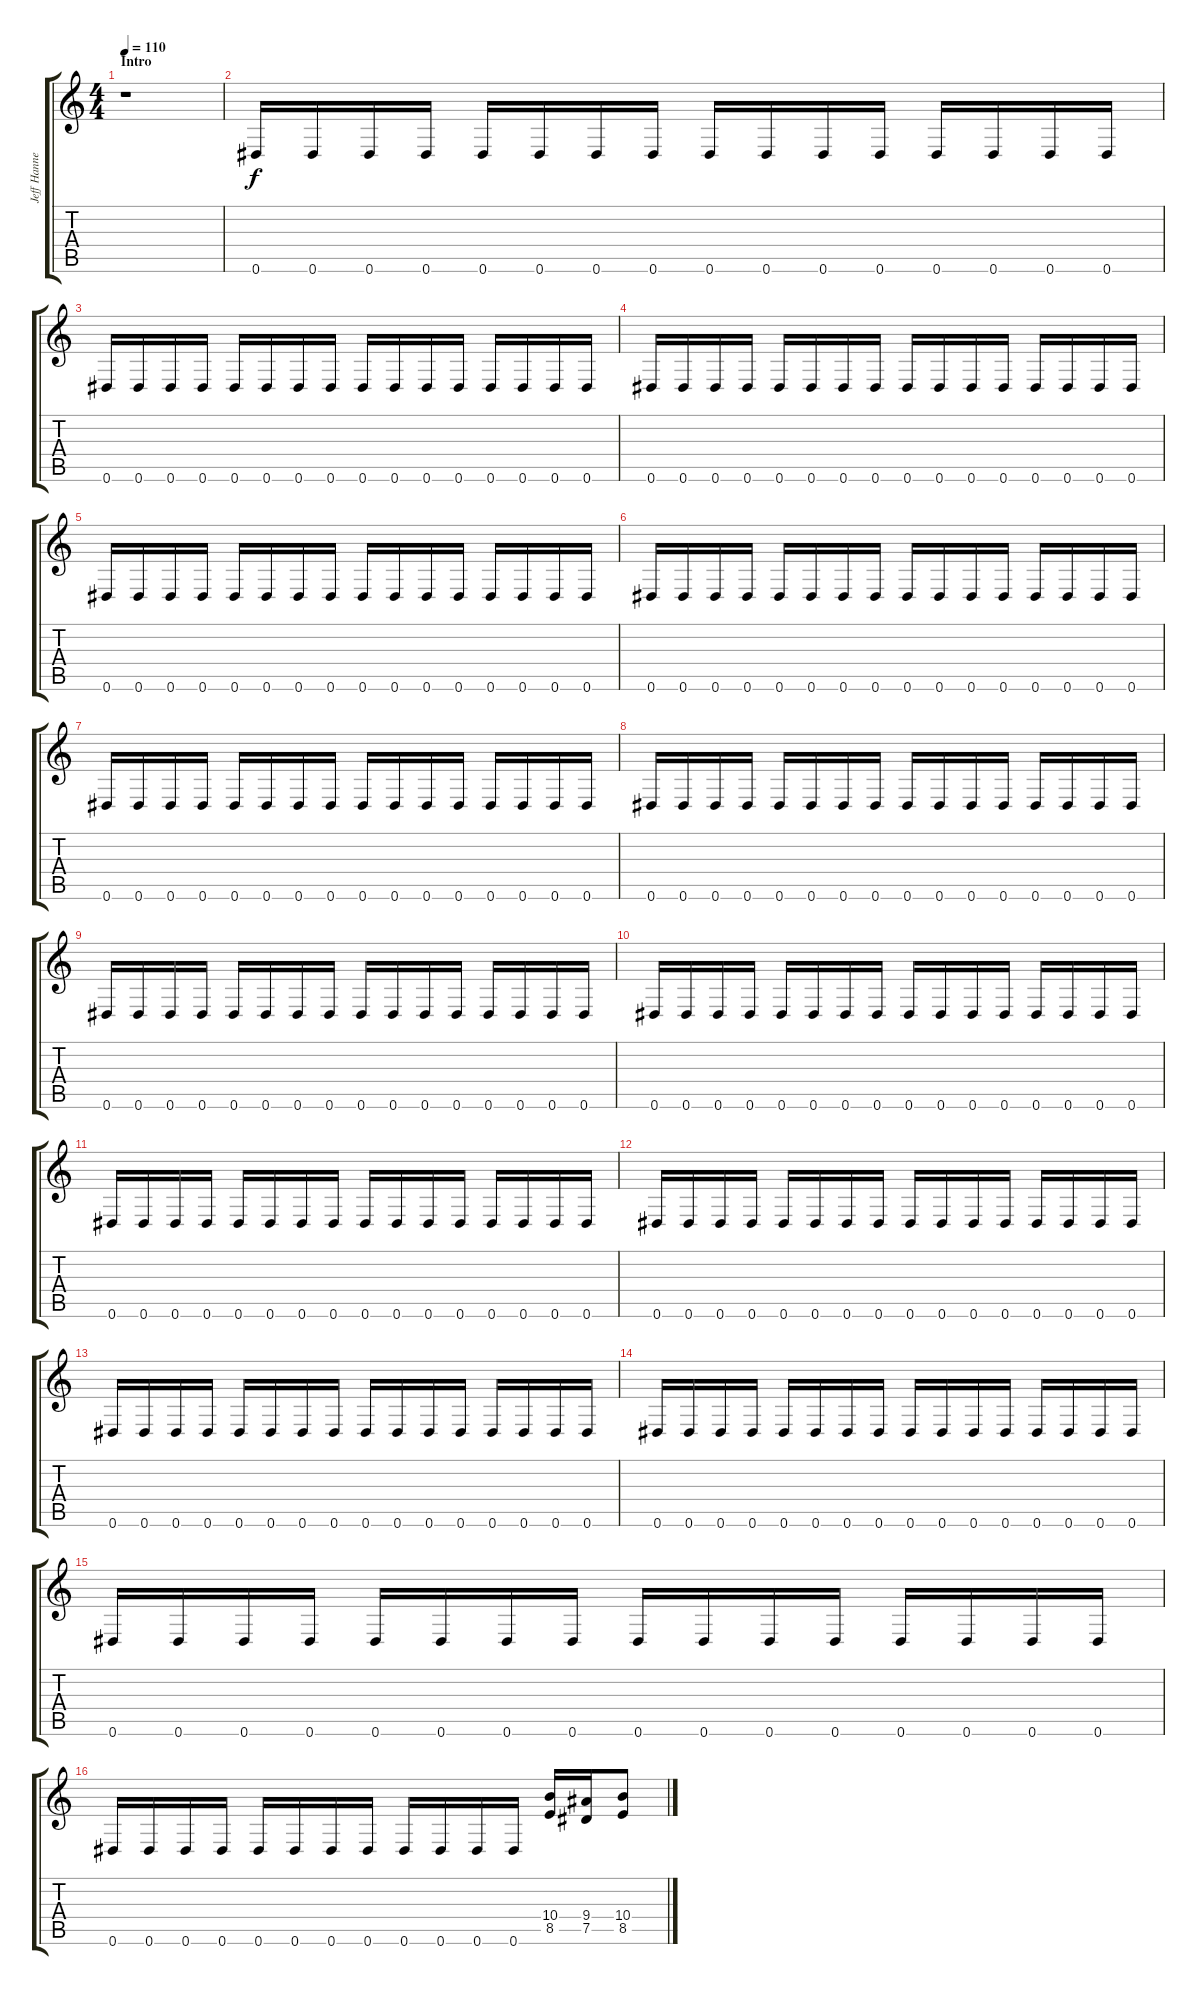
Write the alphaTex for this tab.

\track ("Jeff Hanneman" "Jeff Hanne") {instrument distortionguitar}
\staff {score tabs}
\tuning (Eb4 Bb3 Gb3 Db3 Ab2 Eb2) {hide}
\ts (4 4)
\section ("" "Intro")
\tempo 110
\clef g2
\ks c
r.1{dy f instrument distortionguitar} |
0.6.16 0.6.16 0.6.16 0.6.16 0.6.16 0.6.16 0.6.16 0.6.16 0.6.16 0.6.16 0.6.16 0.6.16 0.6.16 0.6.16 0.6.16 0.6.16 |
0.6.16 0.6.16 0.6.16 0.6.16 0.6.16 0.6.16 0.6.16 0.6.16 0.6.16 0.6.16 0.6.16 0.6.16 0.6.16 0.6.16 0.6.16 0.6.16 |
0.6.16 0.6.16 0.6.16 0.6.16 0.6.16 0.6.16 0.6.16 0.6.16 0.6.16 0.6.16 0.6.16 0.6.16 0.6.16 0.6.16 0.6.16 0.6.16 |
0.6.16 0.6.16 0.6.16 0.6.16 0.6.16 0.6.16 0.6.16 0.6.16 0.6.16 0.6.16 0.6.16 0.6.16 0.6.16 0.6.16 0.6.16 0.6.16 |
0.6.16 0.6.16 0.6.16 0.6.16 0.6.16 0.6.16 0.6.16 0.6.16 0.6.16 0.6.16 0.6.16 0.6.16 0.6.16 0.6.16 0.6.16 0.6.16 |
0.6.16 0.6.16 0.6.16 0.6.16 0.6.16 0.6.16 0.6.16 0.6.16 0.6.16 0.6.16 0.6.16 0.6.16 0.6.16 0.6.16 0.6.16 0.6.16 |
0.6.16 0.6.16 0.6.16 0.6.16 0.6.16 0.6.16 0.6.16 0.6.16 0.6.16 0.6.16 0.6.16 0.6.16 0.6.16 0.6.16 0.6.16 0.6.16 |
0.6.16 0.6.16 0.6.16 0.6.16 0.6.16 0.6.16 0.6.16 0.6.16 0.6.16 0.6.16 0.6.16 0.6.16 0.6.16 0.6.16 0.6.16 0.6.16 |
0.6.16 0.6.16 0.6.16 0.6.16 0.6.16 0.6.16 0.6.16 0.6.16 0.6.16 0.6.16 0.6.16 0.6.16 0.6.16 0.6.16 0.6.16 0.6.16 |
0.6.16 0.6.16 0.6.16 0.6.16 0.6.16 0.6.16 0.6.16 0.6.16 0.6.16 0.6.16 0.6.16 0.6.16 0.6.16 0.6.16 0.6.16 0.6.16 |
0.6.16 0.6.16 0.6.16 0.6.16 0.6.16 0.6.16 0.6.16 0.6.16 0.6.16 0.6.16 0.6.16 0.6.16 0.6.16 0.6.16 0.6.16 0.6.16 |
0.6.16 0.6.16 0.6.16 0.6.16 0.6.16 0.6.16 0.6.16 0.6.16 0.6.16 0.6.16 0.6.16 0.6.16 0.6.16 0.6.16 0.6.16 0.6.16 |
0.6.16 0.6.16 0.6.16 0.6.16 0.6.16 0.6.16 0.6.16 0.6.16 0.6.16 0.6.16 0.6.16 0.6.16 0.6.16 0.6.16 0.6.16 0.6.16 |
0.6.16 0.6.16 0.6.16 0.6.16 0.6.16 0.6.16 0.6.16 0.6.16 0.6.16 0.6.16 0.6.16 0.6.16 0.6.16 0.6.16 0.6.16 0.6.16 |
0.6.16 0.6.16 0.6.16 0.6.16 0.6.16 0.6.16 0.6.16 0.6.16 0.6.16 0.6.16 0.6.16 0.6.16 (10.4 8.5).16 (9.4 7.5).16 (10.4 8.5).8
